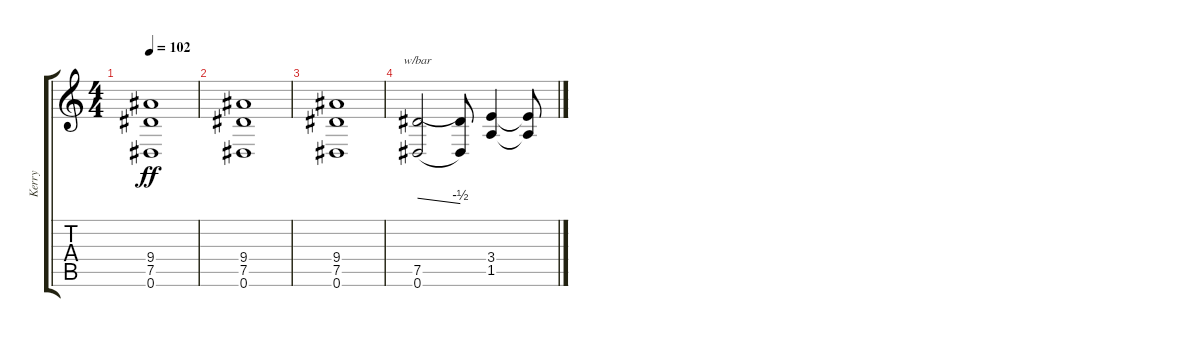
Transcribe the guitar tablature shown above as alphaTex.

\track ("Kerry" "Kerry") {instrument overdrivenguitar}
\staff {score tabs}
\tuning (Eb4 Bb3 Gb3 Db3 Ab2 Eb2) {hide}
\ts (4 4)
\tempo 102
\clef g2
\ks c
(9.4 7.5 0.6).1{dy ff} |
(9.4 7.5 0.6).1 |
(9.4 7.5 0.6).1 |
(7.5 0.6).2{tbe (dive default 0 0 60 -2)} (7.5{t} 0.6{t}).8 (3.4 1.5).4 (3.4{t} 1.5{t}).8
